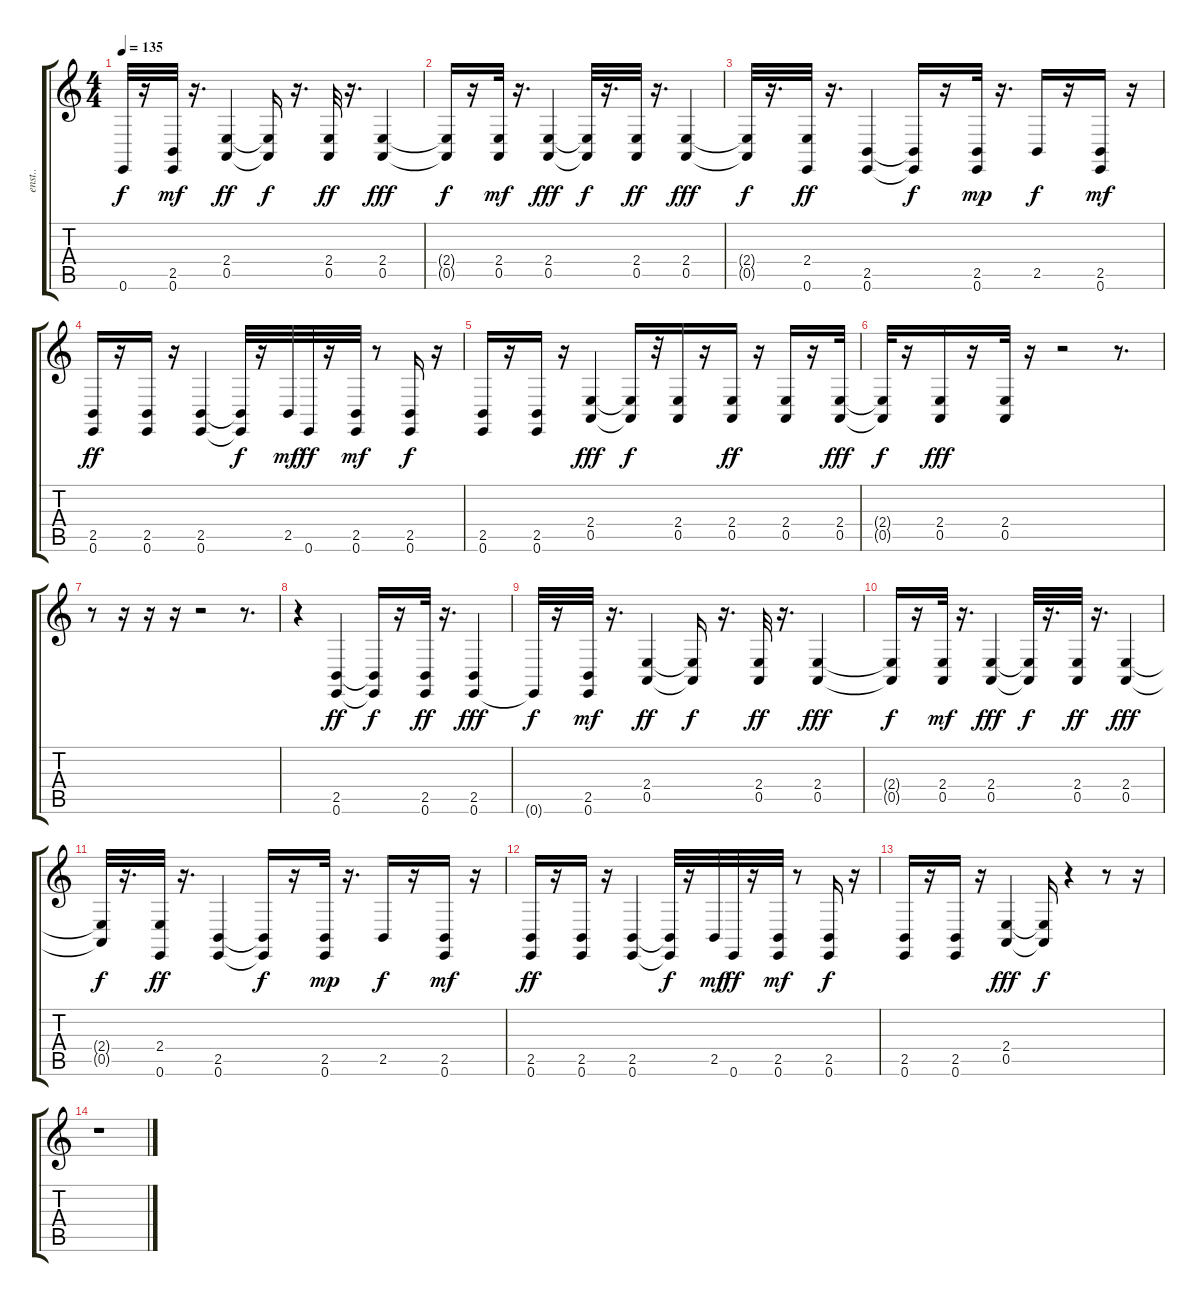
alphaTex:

\track ("enst.." "enst..") {instrument lead5charang}
\staff {score tabs}
\tuning (E4 B3 G3 D3 A2 E2) {hide}
\ts (4 4)
\tempo 135
\clef g2
\ks c
0.6{t}.32{dy f} r.16 (2.5 0.6).32{dy mf} r.16{d} (2.4 0.5).4{dy ff} (2.4{t} 0.5{t}).16{dy f} r.16{d} (2.4 0.5).32{dy ff} r.16{d} (2.4 0.5).4{dy fff} |
(2.4{t} 0.5{t}).16{dy f} r.16 (2.4 0.5).32{dy mf} r.16{d} (2.4 0.5).4{dy fff} (2.4{t} 0.5{t}).32{dy f} r.16{d} (2.4 0.5).32{dy ff} r.16{d} (2.4 0.5).4{dy fff} |
(2.4{t} 0.5{t}).32{dy f} r.16{d} (2.4 0.6).32{dy ff} r.16{d} (2.5 0.6).4 (2.5{t} 0.6{t}).16{dy f} r.16 (2.5 0.6).32{dy mp} r.16{d} 2.5.16{dy f} r.16 (2.5 0.6).16{dy mf} r.16 |
(2.5 0.6).16{dy ff} r.16 (2.5 0.6).16 r.16 (2.5 0.6).4 (2.5{t} 0.6{t}).32{dy f} r.16 2.5.32{dy mf} 0.6.32{dy ff} r.16 (2.5 0.6).32{dy mf} r.8 (2.5 0.6).16{dy f} r.16 |
(2.5 0.6).16 r.16 (2.5 0.6).16 r.16 (2.4 0.5).4{dy fff} (2.4{t} 0.5{t}).16{dy f} r.32 (2.4 0.5).16 r.16 (2.4 0.5).16{dy ff} r.16 (2.4 0.5).16 r.16 (2.4 0.5).32{dy fff} |
(2.4{t} 0.5{t}).32{dy f} r.16 (2.4 0.5).16{dy fff} r.16 (2.4 0.5).32 r.16 r.2 r.8{d} |
r.8 r.16 r.16 r.16 r.2 r.8{d} |
r.4 (2.5 0.6).4{dy ff} (2.5{t} 0.6{t}).16{dy f} r.16 (2.5 0.6).32{dy ff} r.16{d} (2.5 0.6).4{dy fff} |
0.6{t}.32{dy f} r.16 (2.5 0.6).32{dy mf} r.16{d} (2.4 0.5).4{dy ff} (2.4{t} 0.5{t}).16{dy f} r.16{d} (2.4 0.5).32{dy ff} r.16{d} (2.4 0.5).4{dy fff} |
(2.4{t} 0.5{t}).16{dy f} r.16 (2.4 0.5).32{dy mf} r.16{d} (2.4 0.5).4{dy fff} (2.4{t} 0.5{t}).32{dy f} r.16{d} (2.4 0.5).32{dy ff} r.16{d} (2.4 0.5).4{dy fff} |
(2.4{t} 0.5{t}).32{dy f} r.16{d} (2.4 0.6).32{dy ff} r.16{d} (2.5 0.6).4 (2.5{t} 0.6{t}).16{dy f} r.16 (2.5 0.6).32{dy mp} r.16{d} 2.5.16{dy f} r.16 (2.5 0.6).16{dy mf} r.16 |
(2.5 0.6).16{dy ff} r.16 (2.5 0.6).16 r.16 (2.5 0.6).4 (2.5{t} 0.6{t}).32{dy f} r.16 2.5.32{dy mf} 0.6.32{dy ff} r.16 (2.5 0.6).32{dy mf} r.8 (2.5 0.6).16{dy f} r.16 |
(2.5 0.6).16 r.16 (2.5 0.6).16 r.16 (2.4 0.5).4{dy fff} (2.4{t} 0.5{t}).16{dy f} r.4 r.8 r.16 |
r.1
